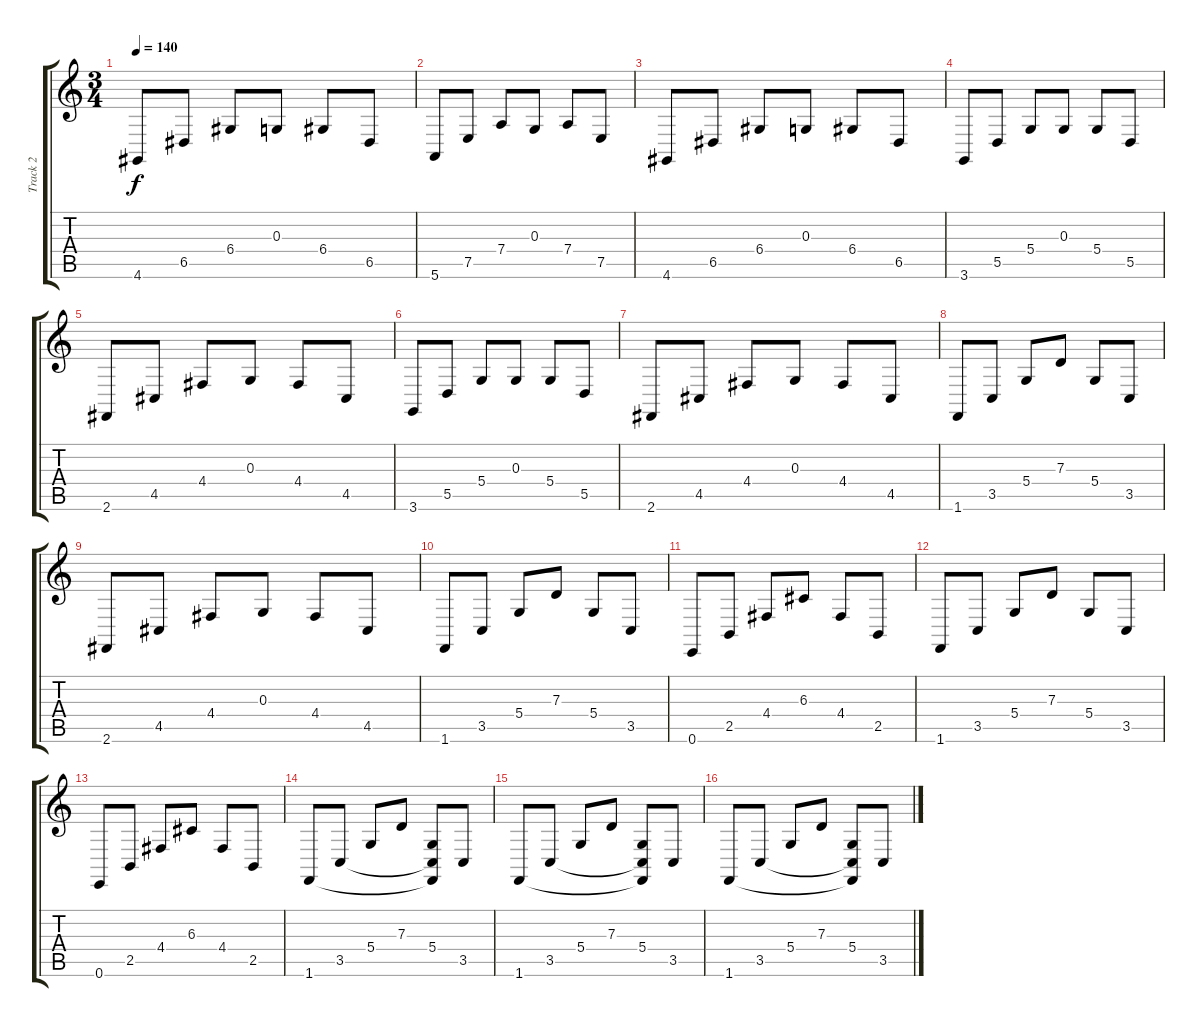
\track ("Track 2" "Track 2") {instrument tremolostrings}
\staff {score tabs}
\tuning (E4 B3 G3 D3 A2 E2) {hide}
\ts (3 4)
\tempo 140
\clef g2
\ks c
4.6.8{dy f} 6.5.8 6.4.8 0.3.8 6.4.8 6.5.8 |
5.6.8 7.5.8 7.4.8 0.3.8 7.4.8 7.5.8 |
4.6.8 6.5.8 6.4.8 0.3.8 6.4.8 6.5.8 |
3.6.8 5.5.8 5.4.8 0.3.8 5.4.8 5.5.8 |
2.6.8 4.5.8 4.4.8 0.3.8 4.4.8 4.5.8 |
3.6.8 5.5.8 5.4.8 0.3.8 5.4.8 5.5.8 |
2.6.8 4.5.8 4.4.8 0.3.8 4.4.8 4.5.8 |
1.6.8 3.5.8 5.4.8 7.3.8 5.4.8 3.5.8 |
2.6.8 4.5.8 4.4.8 0.3.8 4.4.8 4.5.8 |
1.6.8 3.5.8 5.4.8 7.3.8 5.4.8 3.5.8 |
0.6.8 2.5.8 4.4.8 6.3.8 4.4.8 2.5.8 |
1.6.8 3.5.8 5.4.8 7.3.8 5.4.8 3.5.8 |
0.6.8 2.5.8 4.4.8 6.3.8 4.4.8 2.5.8 |
1.6.8 3.5.8 5.4.8 7.3.8 (5.4 3.5{t} 1.6{t}).8 3.5.8 |
1.6.8 3.5.8 5.4.8 7.3.8 (5.4 3.5{t} 1.6{t}).8 3.5.8 |
1.6.8 3.5.8 5.4.8 7.3.8 (5.4 3.5{t} 1.6{t}).8 3.5.8
